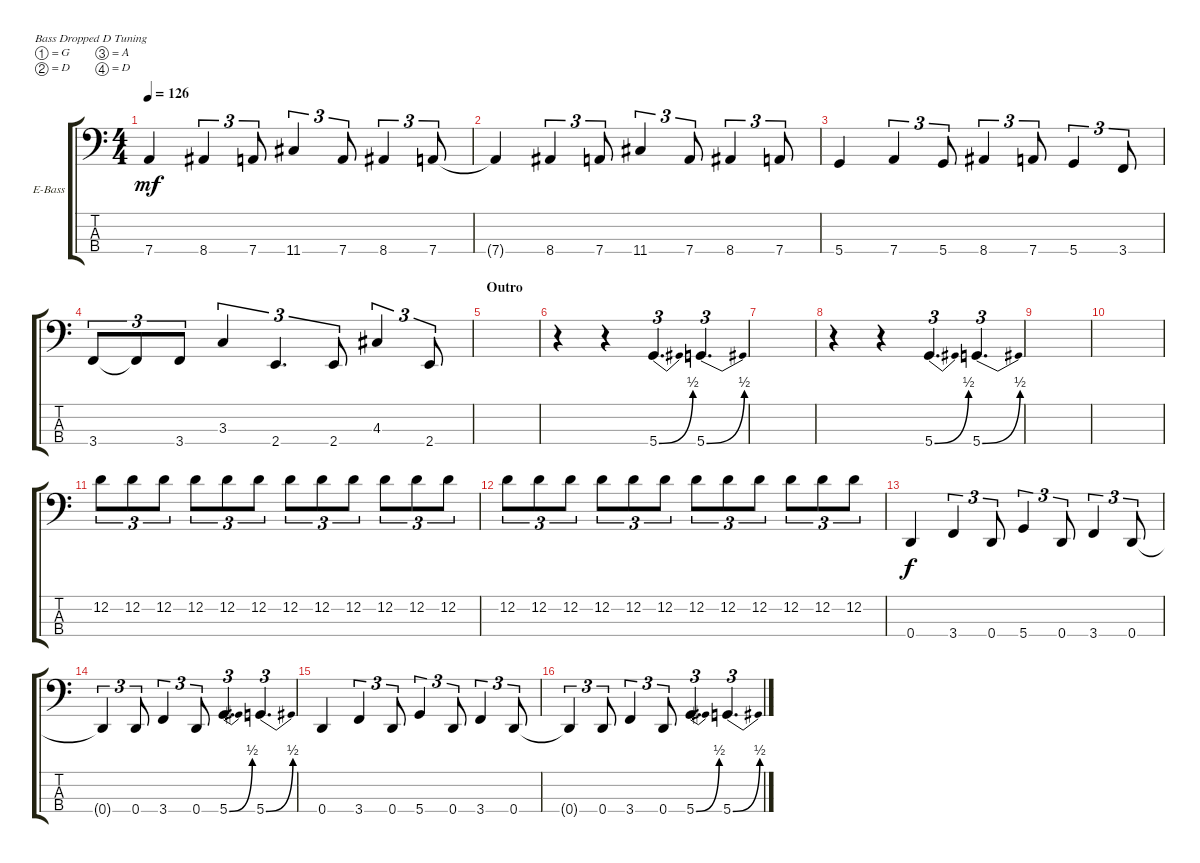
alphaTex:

\defaultSystemsLayout 4
\bracketExtendMode groupsimilarinstruments
\firstSystemTrackNameOrientation horizontal
\otherSystemsTrackNameOrientation horizontal
\track ("Chris Wolstenholme (bass)" "E-Bass") {instrument electricbassfinger}
\staff {score tabs}
\tuning (G2 D2 A1 D1)
\ts (4 4)
\tempo 126
\clef f4
\ks c
7.4.4{dy mf} 8.4.4{tu (3 2)} 7.4.8{tu (3 2)} 11.4.4{tu (3 2)} 7.4.8{tu (3 2)} 8.4.4{tu (3 2)} 7.4.8{tu (3 2)} |
7.4{t}.4 8.4.4{tu (3 2)} 7.4.8{tu (3 2)} 11.4.4{tu (3 2)} 7.4.8{tu (3 2)} 8.4.4{tu (3 2)} 7.4.8{tu (3 2)} |
5.4.4 7.4.4{tu (3 2)} 5.4.8{tu (3 2)} 8.4.4{tu (3 2)} 7.4.8{tu (3 2)} 5.4.4{tu (3 2)} 3.4.8{tu (3 2)} |
3.4.8{tu (3 2)} 3.4{t}.8{tu (3 2)} 3.4.8{tu (3 2)} 3.3.4{tu (3 2)} 2.4.4{d tu (3 2)} 2.4.8{tu (3 2)} 4.3.4{tu (3 2)} 2.4.8{tu (3 2)} |
\section ("" "Outro")
|
r.4 r.4 5.4{be (bend 0 0 14.399999999999999 2)}.4{d tu (3 2)} 5.4{be (bend 0 0 26.4 2)}.4{d tu (3 2)} |
|
r.4 r.4 5.4{be (bend 0 0 14.399999999999999 2)}.4{d tu (3 2)} 5.4{be (bend 0 0 26.4 2)}.4{d tu (3 2)} |
|
|
12.2.8{tu (3 2)} 12.2.8{tu (3 2)} 12.2.8{tu (3 2)} 12.2.8{tu (3 2)} 12.2.8{tu (3 2)} 12.2.8{tu (3 2)} 12.2.8{tu (3 2)} 12.2.8{tu (3 2)} 12.2.8{tu (3 2)} 12.2.8{tu (3 2)} 12.2.8{tu (3 2)} 12.2.8{tu (3 2)} |
12.2.8{tu (3 2)} 12.2.8{tu (3 2)} 12.2.8{tu (3 2)} 12.2.8{tu (3 2)} 12.2.8{tu (3 2)} 12.2.8{tu (3 2)} 12.2.8{tu (3 2)} 12.2.8{tu (3 2)} 12.2.8{tu (3 2)} 12.2.8{tu (3 2)} 12.2.8{tu (3 2)} 12.2.8{tu (3 2)} |
0.4.4{dy f} 3.4.4{tu (3 2)} 0.4.8{tu (3 2)} 5.4.4{tu (3 2)} 0.4.8{tu (3 2)} 3.4.4{tu (3 2)} 0.4.8{tu (3 2)} |
0.4{t}.4{tu (3 2)} 0.4.8{tu (3 2)} 3.4.4{tu (3 2)} 0.4.8{tu (3 2)} 5.4{be (bend 0 0 14.399999999999999 2)}.4{d tu (3 2)} 5.4{be (bend 0 0 26.4 2)}.4{d tu (3 2)} |
0.4.4 3.4.4{tu (3 2)} 0.4.8{tu (3 2)} 5.4.4{tu (3 2)} 0.4.8{tu (3 2)} 3.4.4{tu (3 2)} 0.4.8{tu (3 2)} |
0.4{t}.4{tu (3 2)} 0.4.8{tu (3 2)} 3.4.4{tu (3 2)} 0.4.8{tu (3 2)} 5.4{be (bend 0 0 14.399999999999999 2)}.4{d tu (3 2)} 5.4{be (bend 0 0 26.4 2)}.4{d tu (3 2)}
